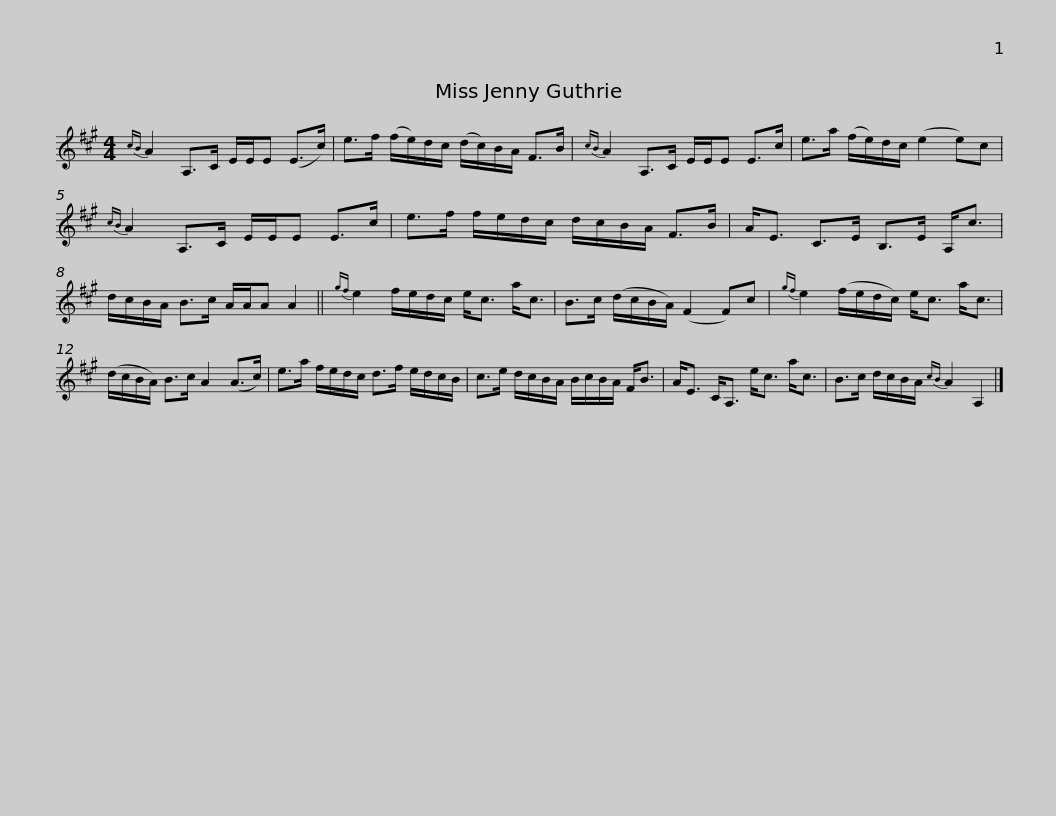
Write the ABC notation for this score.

X:1
L:1/8
M:4/4
I:linebreak $
K:A
V:1 treble
V:1
{cB} A2 A,>C E/E/E (E>c) | e>f (f/e/)d/c/ (d/c/)B/A/ F>B |{cB} A2 A,>C E/E/E E>c | e>a (f/e/)d/c/ (e2 e)c |${cB} A2 A,>C E/E/E E>c | %5
 e>f f/e/d/c/ d/c/B/A/ F>B | A<E C>E B,>E A,<c | d/c/B/A/ B>c A/A/A A2 ||${gf} e2 f/e/d/c/ e<c a<c | B>c (d/c/B/A/) (F2 F)c | %10
{gf} e2 (f/e/d/c/) e<c a<c | (d/c/B/A/) B>c A2 (A>c) |$ e>a f/e/d/c/ d>f e/d/c/B/ | c>e d/c/B/A/ B/c/B/A/ F<B | A<E C<A, e<c a<c | %15
 B>c d/c/B/A/{cB} A2 A,2 |] %16
